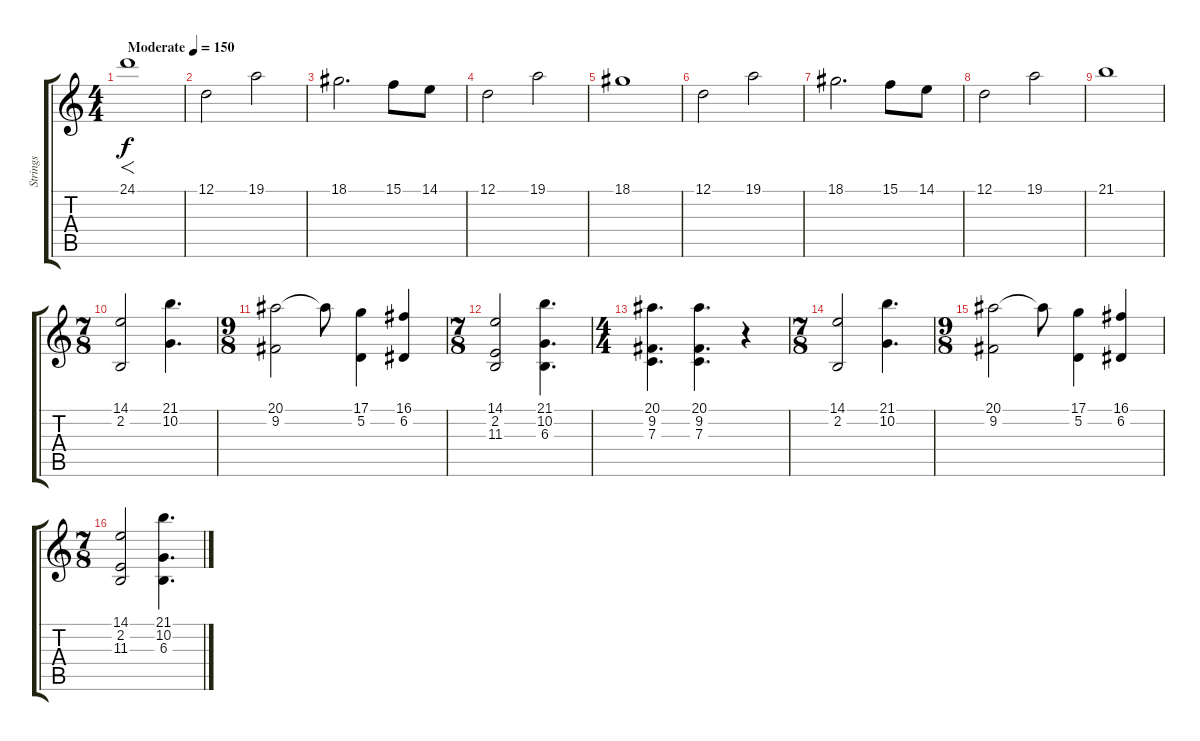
\track ("Strings" "Strings") {instrument stringensemble1}
\staff {score tabs}
\tuning (D4 A3 F3 C3 G2 C2) {hide}
\ts (4 4)
\tempo (150 "Moderate")
\clef g2
\ks c
24.1.1{f dy f instrument stringensemble1} |
12.1.2 19.1.2 |
18.1.2{d} 15.1.8 14.1.8 |
12.1.2 19.1.2 |
18.1.1 |
12.1.2 19.1.2 |
18.1.2{d} 15.1.8 14.1.8 |
12.1.2 19.1.2 |
21.1.1 |
\ts (7 8)
(14.1 2.2).2 (21.1 10.2).4{d} |
\ts (9 8)
(20.1 9.2).2 20.1{t}.8 (17.1 5.2).4 (16.1 6.2).4 |
\ts (7 8)
(14.1 2.2 11.3).2 (21.1 10.2 6.3).4{d} |
\ts (4 4)
(20.1 9.2 7.3).4{d} (20.1 9.2 7.3).4{d} r.4 |
\ts (7 8)
(14.1 2.2).2 (21.1 10.2).4{d} |
\ts (9 8)
(20.1 9.2).2 20.1{t}.8 (17.1 5.2).4 (16.1 6.2).4 |
\ts (7 8)
(14.1 2.2 11.3).2 (21.1 10.2 6.3).4{d}
